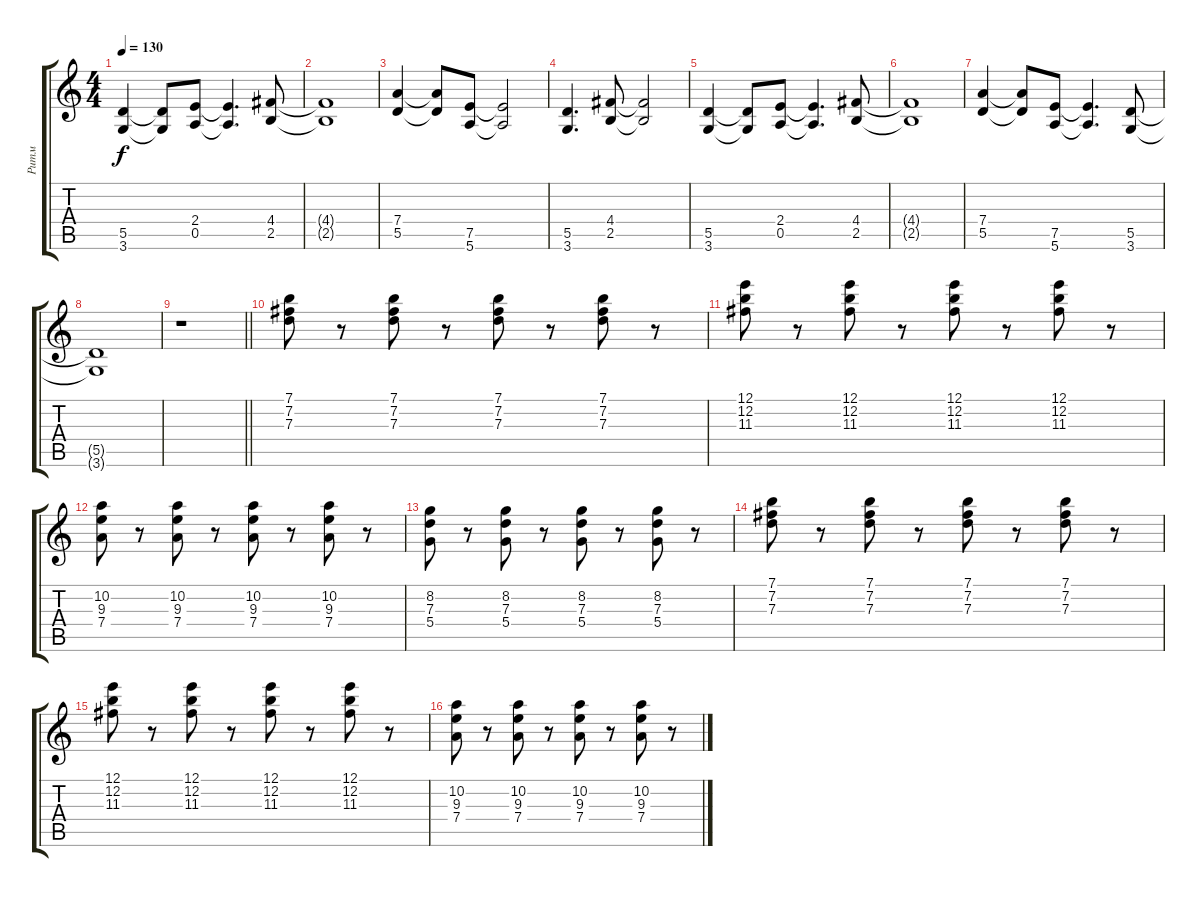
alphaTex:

\track ("Ритм" "Ритм") {instrument distortionguitar}
\staff {score tabs}
\tuning (E4 B3 G3 D3 A2 E2) {hide}
\ts (4 4)
\tempo 130
\clef g2
\ks c
(5.5 3.6).4{dy f} (5.5{t} 3.6{t}).8 (2.4 0.5).8 (2.4{t} 0.5{t}).4{d} (4.4 2.5).8 |
(4.4{t} 2.5{t}).1 |
(7.4 5.5).4 (7.4{t} 5.5{t}).8 (7.5 5.6).8 (7.5{t} 5.6{t}).2 |
(5.5 3.6).4{d} (4.4 2.5).8 (4.4{t} 2.5{t}).2 |
(5.5 3.6).4 (5.5{t} 3.6{t}).8 (2.4 0.5).8 (2.4{t} 0.5{t}).4{d} (4.4 2.5).8 |
(4.4{t} 2.5{t}).1 |
(7.4 5.5).4 (7.4{t} 5.5{t}).8 (7.5 5.6).8 (7.5{t} 5.6{t}).4{d} (5.5 3.6).8 |
(5.5{t} 3.6{t}).1 |
\barLineRight lightlight
r.1 |
(7.1 7.2 7.3).8 r.8 (7.1 7.2 7.3).8 r.8 (7.1 7.2 7.3).8 r.8 (7.1 7.2 7.3).8 r.8 |
(12.1 12.2 11.3).8 r.8 (12.1 12.2 11.3).8 r.8 (12.1 12.2 11.3).8 r.8 (12.1 12.2 11.3).8 r.8 |
(10.2 9.3 7.4).8 r.8 (10.2 9.3 7.4).8 r.8 (10.2 9.3 7.4).8 r.8 (10.2 9.3 7.4).8 r.8 |
(8.2 7.3 5.4).8 r.8 (8.2 7.3 5.4).8 r.8 (8.2 7.3 5.4).8 r.8 (8.2 7.3 5.4).8 r.8 |
(7.1 7.2 7.3).8 r.8 (7.1 7.2 7.3).8 r.8 (7.1 7.2 7.3).8 r.8 (7.1 7.2 7.3).8 r.8 |
(12.1 12.2 11.3).8 r.8 (12.1 12.2 11.3).8 r.8 (12.1 12.2 11.3).8 r.8 (12.1 12.2 11.3).8 r.8 |
(10.2 9.3 7.4).8 r.8 (10.2 9.3 7.4).8 r.8 (10.2 9.3 7.4).8 r.8 (10.2 9.3 7.4).8 r.8
